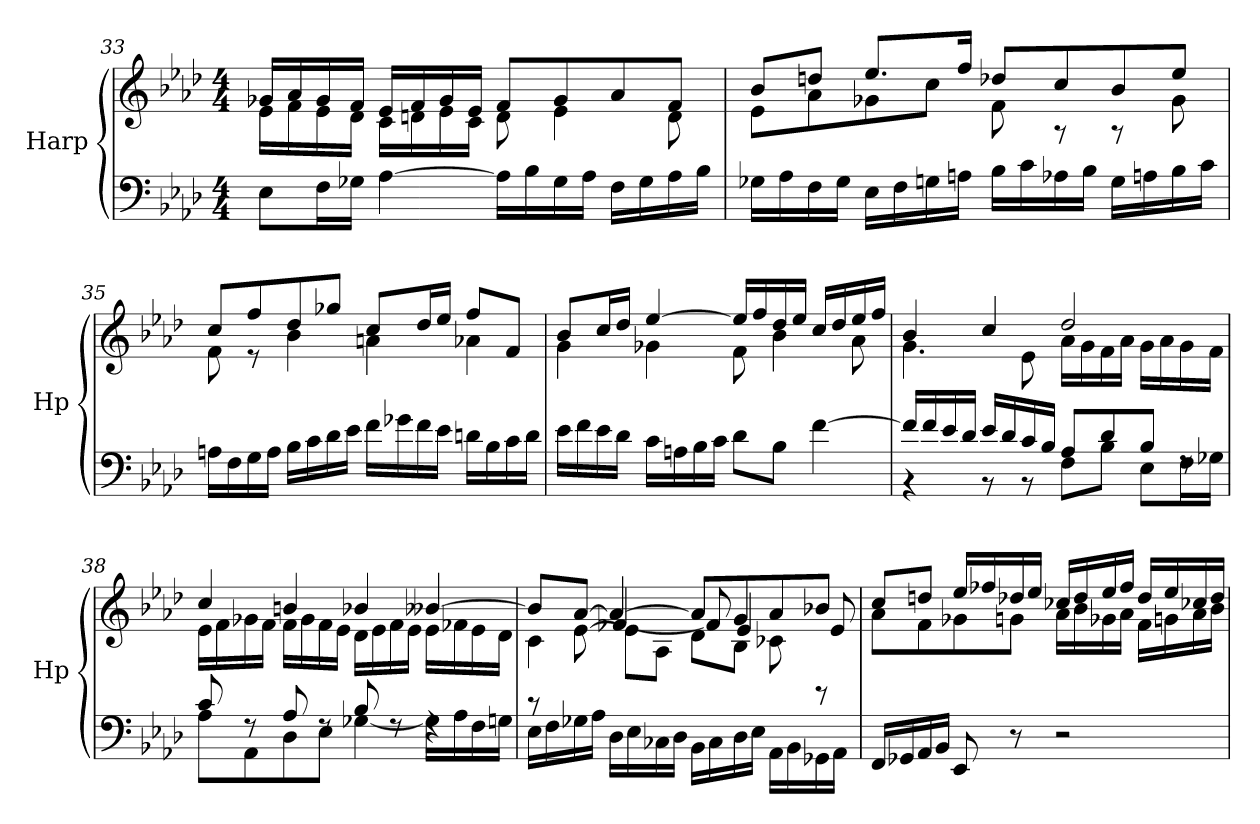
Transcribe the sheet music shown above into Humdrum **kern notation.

**kern	**kern
*part1	*part1
*staff2	*staff1
*I"Harp	*
*I'Hp	*
*clefF4	*clefG2
*k[b-e-a-d-]	*k[b-e-a-d-]
*M4/4	*M4/4
=33	=33
*	*^
8E-\L	16g-X/LL	16e-\LL
.	16a-/	16f\
16F\L	16g-/	16e-\
16G-X\JJ	16f/JJ	16d-\JJ
[4A-\	16e-/LL	16c\LL
.	16f/	16dn\
.	16g-/	16e-\
.	16e-/JJ	16c\JJ
16A-\LL]	8f/L	8d\
16B-\	.	.
16G-\	8g-/	4e-\
16A-\JJ	.	.
16F\LL	8a-/	.
16G-\	.	.
16A-\	8f/J	8d\
16B-\JJ	.	.
!!LO:LB:g=z	!!
=34	=34	=34
16G-X\LL	8b-/L	8e-\L
16A-\	.	.
16F\	8ddn/J	8a-\
16G-\JJ	.	.
16E-\LL	8.ee-/L	8g-X\
16F\	.	.
16Gn\	.	8cc\J
16An\JJ	16ff/Jk	.
16B-\LL	8dd-X/L	8f\
16c\	.	.
16A-X\	8cc/	8rA
16B-\JJ	.	.
16G\LL	8b-/	8rA
16An\	.	.
16B-\	8ee-/J	8g-\
16c\JJ	.	.
=35	=35	=35
16An\LL	8cc/L	8f\
16F\	.	.
16G\	8ff/	8r
16A\JJ	.	.
16B-\LL	8dd-/	4b-\
16c\	.	.
16d-\	8gg-X/J	.
16e-\JJ	.	.
16f\LL	8cc/L	4an\
16g-X\	.	.
16f\	16dd-/L	.
16e-\JJ	16ee-/JJ	.
16dn\LL	8ff/L	4a-X\
16B-\	.	.
16c\	8f/J	.
16d\JJ	.	.
!!LO:LB:g=z	!!
=36	=36	=36
16e-\LL	8b-/L	4g\
16f\	.	.
16e-\	16cc/L	.
16d-\JJ	16dd-/JJ	.
16c\LL	[4ee-/	4g-X\
16An\	.	.
16B-\	.	.
16c\JJ	.	.
8d-\L	16ee-/LL]	8f\
.	16ff/	.
8B-\J	16dd-/	4b-\
.	16ee-/JJ	.
[4f\	16cc/LL	.
.	16dd-/	.
.	16ee-/	8a-\
.	16ff/JJ	.
=37	=37	=37
*^	*	*
16f/LL]	4r	4b-/	4.g\
16f/	.	.	.
16e-/	.	.	.
16d-/JJ	.	.	.
16e-/LL	8r	4cc/	.
16d-/	.	.	.
16c/	8r	.	8e-\
16B-/JJ	.	.	.
8A-/L	8F\L	2dd-/	16a-\LL
.	.	.	16g\
8d-/	8B-\J	.	16f\
.	.	.	16a-\JJ
8B-/J	8E-\L	.	16g\LL
.	.	.	16a-\
8rF	16F\L	.	16g\
.	16G-X\JJ	.	16f\JJ
!!LO:LB:g=z	!!
=38	=38	=38	=38
8c/	8A-\L	4cc/	16e-\LL
.	.	.	16f\
8rF	8AA-\	.	16g-X\
.	.	.	16f\JJ
8A-/	8D-\	4bn/	16f\LL
.	.	.	16g-\
8rF	8E-\J	.	16f\
.	.	.	16e-\JJ
8B-/	[4G-X\	4b-X/	16d-\LL
.	.	.	16e-\
8rF	.	.	16f\
.	.	.	16e-\JJ
4rF	16G-\LL]	[4b--X/	16e-\LL
.	16A-\	.	16f-X\
.	16F\	.	16e-\
.	16Gn\JJ	.	16d-\JJ
=39	=39	=39	=39
*	*	*	*^
8rc	16E-\LL	8b--/L]	4c\	8ryy
.	16F\	.	.	.
2.ryy	16G-X\	[8a-/J	.	[8e-\
.	16A-\JJ	.	.	.
.	16D-\LL	4a-/_	[4f-X/	8e-\L]
.	16E-\	.	.	.
.	16C-X\	.	.	8A-\J
.	16D-\JJ	.	.	.
.	16BB-\LL	8a-/L]	8f-/]	8d-\L
.	16C-\	.	.	.
.	16D-\	8g/	4e-/	8B-\J
.	16E-\JJ	.	.	.
.	16AA-\LL	8a-/	.	8c-X\
.	16BB-\	.	.	.
8re	16GG-X\	8b-X/J	8e-/	8ryy
.	16AA-\JJ	.	.	.
*v	*v	*	*	*
*	*	*v	*v
!!LO:LB:g=z
=40	=40	=40
16FF/LL	8cc/L	8a-\L
16GG-X/	.	.
16AA-/	8ddn/J	8f\
16BB-/JJ	.	.
8EE-/	16ee-/LL	8g-X\
.	16ff-X/	.
8r	16dd-X/	8gn\J
.	16ee-/JJ	.
2r	16cc-X/LL	16a-\LL
.	16dd-/	16b-\
.	16ee-/	16g-X\
.	16ff-/JJ	16a-\JJ
.	16dd-/LL	16f\LL
.	16ee-/	16gn\
.	16cc-X/	16a-\
.	16dd-/JJ	16b-\JJ
*	*v	*v
=	=
*-	*-
